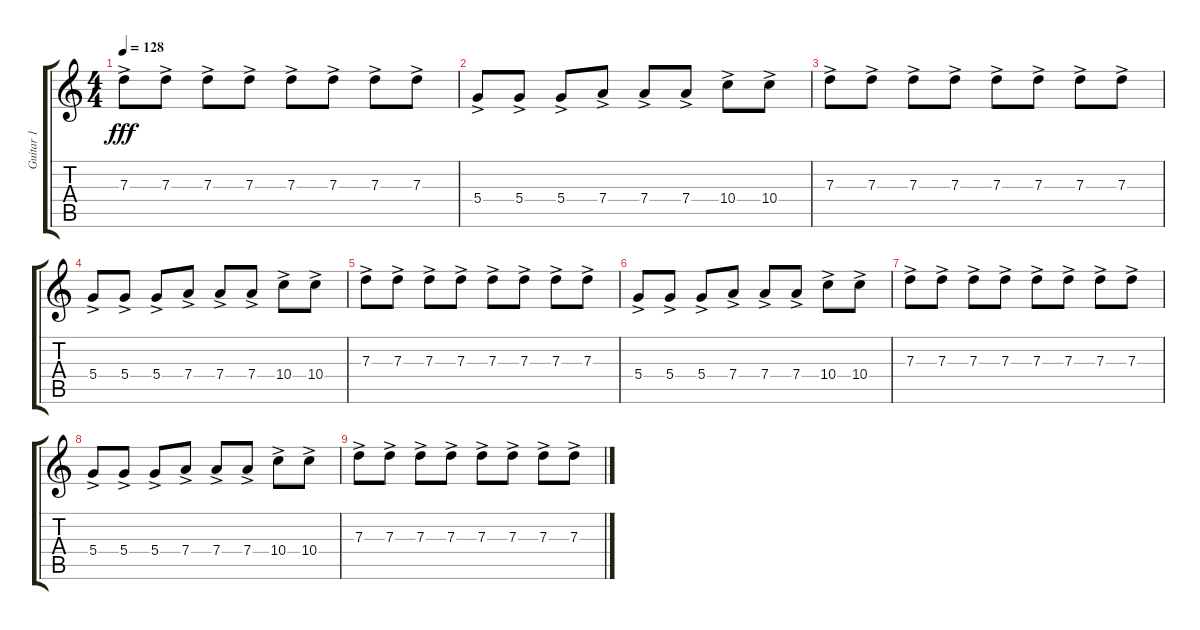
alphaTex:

\track ("Guitar 1" "Guitar 1") {instrument overdrivenguitar}
\staff {score tabs}
\tuning (E4 B3 G3 D3 A2 E2) {hide}
\ts (4 4)
\tempo 128
\clef g2
\ks c
7.3{ac}.8{dy fff} 7.3{ac}.8 7.3{ac}.8 7.3{ac}.8 7.3{ac}.8 7.3{ac}.8 7.3{ac}.8 7.3{ac}.8 |
5.4{ac}.8 5.4{ac}.8 5.4{ac}.8 7.4{ac}.8 7.4{ac}.8 7.4{ac}.8 10.4{ac}.8 10.4{ac}.8 |
7.3{ac}.8 7.3{ac}.8 7.3{ac}.8 7.3{ac}.8 7.3{ac}.8 7.3{ac}.8 7.3{ac}.8 7.3{ac}.8 |
5.4{ac}.8 5.4{ac}.8 5.4{ac}.8 7.4{ac}.8 7.4{ac}.8 7.4{ac}.8 10.4{ac}.8 10.4{ac}.8 |
7.3{ac}.8 7.3{ac}.8 7.3{ac}.8 7.3{ac}.8 7.3{ac}.8 7.3{ac}.8 7.3{ac}.8 7.3{ac}.8 |
5.4{ac}.8 5.4{ac}.8 5.4{ac}.8 7.4{ac}.8 7.4{ac}.8 7.4{ac}.8 10.4{ac}.8 10.4{ac}.8 |
7.3{ac}.8 7.3{ac}.8 7.3{ac}.8 7.3{ac}.8 7.3{ac}.8 7.3{ac}.8 7.3{ac}.8 7.3{ac}.8 |
5.4{ac}.8 5.4{ac}.8 5.4{ac}.8 7.4{ac}.8 7.4{ac}.8 7.4{ac}.8 10.4{ac}.8 10.4{ac}.8 |
7.3{ac}.8 7.3{ac}.8 7.3{ac}.8 7.3{ac}.8 7.3{ac}.8 7.3{ac}.8 7.3{ac}.8 7.3{ac}.8
